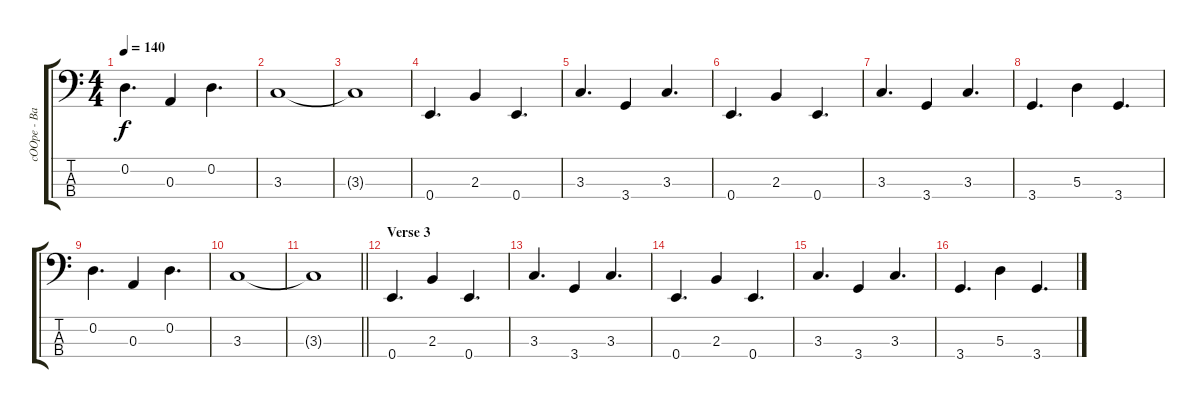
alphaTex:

\track ("cOOpe - Bass" "cOOpe - Ba") {instrument electricbasspick}
\staff {score tabs}
\tuning (G2 D2 A1 E1) {hide}
\ts (4 4)
\tempo 140
\clef f4
\ks c
0.2.4{d dy f} 0.3.4 0.2.4{d} |
3.3.1 |
3.3{t}.1 |
0.4.4{d} 2.3.4 0.4.4{d} |
3.3.4{d} 3.4.4 3.3.4{d} |
0.4.4{d} 2.3.4 0.4.4{d} |
3.3.4{d} 3.4.4 3.3.4{d} |
3.4.4{d} 5.3.4 3.4.4{d} |
0.2.4{d} 0.3.4 0.2.4{d} |
3.3.1 |
\barLineRight lightlight
3.3{t}.1 |
\section ("" "Verse 3")
0.4.4{d} 2.3.4 0.4.4{d} |
3.3.4{d} 3.4.4 3.3.4{d} |
0.4.4{d} 2.3.4 0.4.4{d} |
3.3.4{d} 3.4.4 3.3.4{d} |
3.4.4{d} 5.3.4 3.4.4{d}
